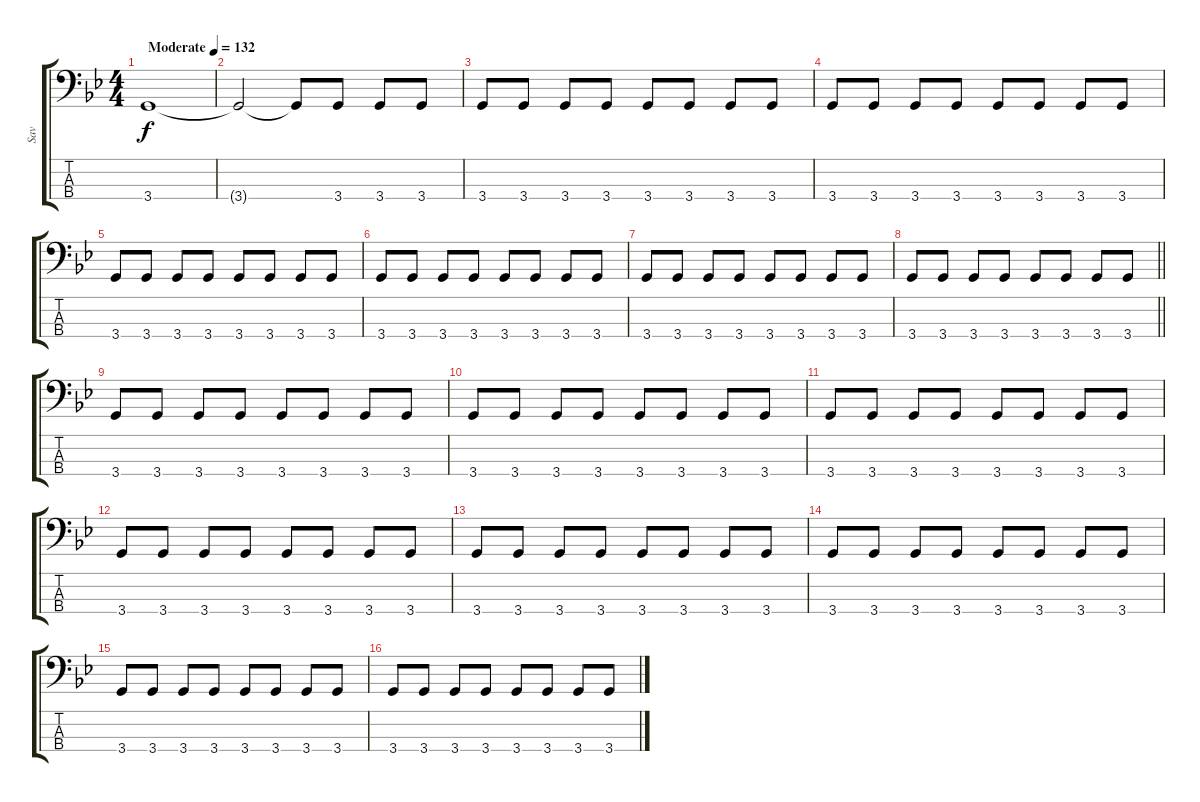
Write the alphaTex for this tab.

\track ("Sav" "Sav") {instrument electricbassfinger}
\staff {score tabs}
\tuning (G2 D2 A1 E1) {hide}
\ts (4 4)
\tempo (132 "Moderate")
\clef f4
\ks gminor
3.4.1{dy f instrument electricbassfinger} |
3.4{t}.2 3.4{t}.8 3.4.8 3.4.8 3.4.8 |
3.4.8 3.4.8 3.4.8 3.4.8 3.4.8 3.4.8 3.4.8 3.4.8 |
3.4.8 3.4.8 3.4.8 3.4.8 3.4.8 3.4.8 3.4.8 3.4.8 |
3.4.8 3.4.8 3.4.8 3.4.8 3.4.8 3.4.8 3.4.8 3.4.8 |
3.4.8 3.4.8 3.4.8 3.4.8 3.4.8 3.4.8 3.4.8 3.4.8 |
3.4.8 3.4.8 3.4.8 3.4.8 3.4.8 3.4.8 3.4.8 3.4.8 |
\barLineRight lightlight
3.4.8 3.4.8 3.4.8 3.4.8 3.4.8 3.4.8 3.4.8 3.4.8 |
3.4.8 3.4.8 3.4.8 3.4.8 3.4.8 3.4.8 3.4.8 3.4.8 |
3.4.8 3.4.8 3.4.8 3.4.8 3.4.8 3.4.8 3.4.8 3.4.8 |
3.4.8 3.4.8 3.4.8 3.4.8 3.4.8 3.4.8 3.4.8 3.4.8 |
3.4.8 3.4.8 3.4.8 3.4.8 3.4.8 3.4.8 3.4.8 3.4.8 |
3.4.8 3.4.8 3.4.8 3.4.8 3.4.8 3.4.8 3.4.8 3.4.8 |
3.4.8 3.4.8 3.4.8 3.4.8 3.4.8 3.4.8 3.4.8 3.4.8 |
3.4.8 3.4.8 3.4.8 3.4.8 3.4.8 3.4.8 3.4.8 3.4.8 |
3.4.8 3.4.8 3.4.8 3.4.8 3.4.8 3.4.8 3.4.8 3.4.8
